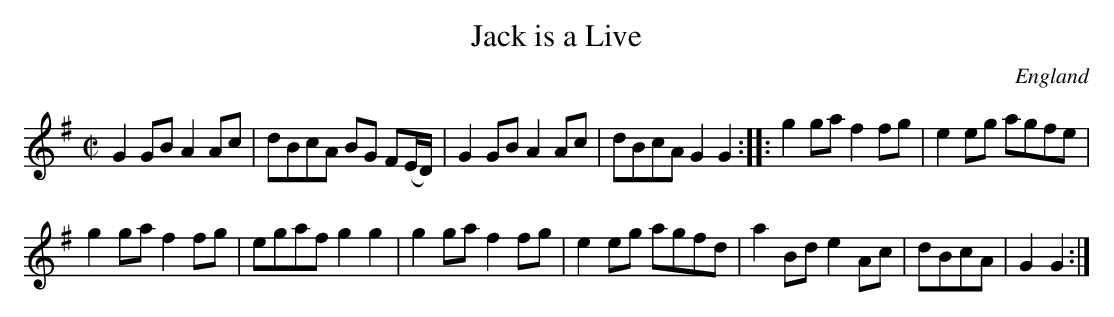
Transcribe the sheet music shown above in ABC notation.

X:1
T:Jack is a Live
L:1/8
M:C|
O:England
K:G major
G2GB A2Ac | dBcA BG F(E/D/) | G2GB A2Ac | dBcA G2G2 :: \
g2ga f2fg | e2eg agfe | ! g2ga f2fg | egaf g2g2 |\
g2ga f2fg | e2eg agfd |   a2Bd e2Ac | dBcA | G2G2 :|
